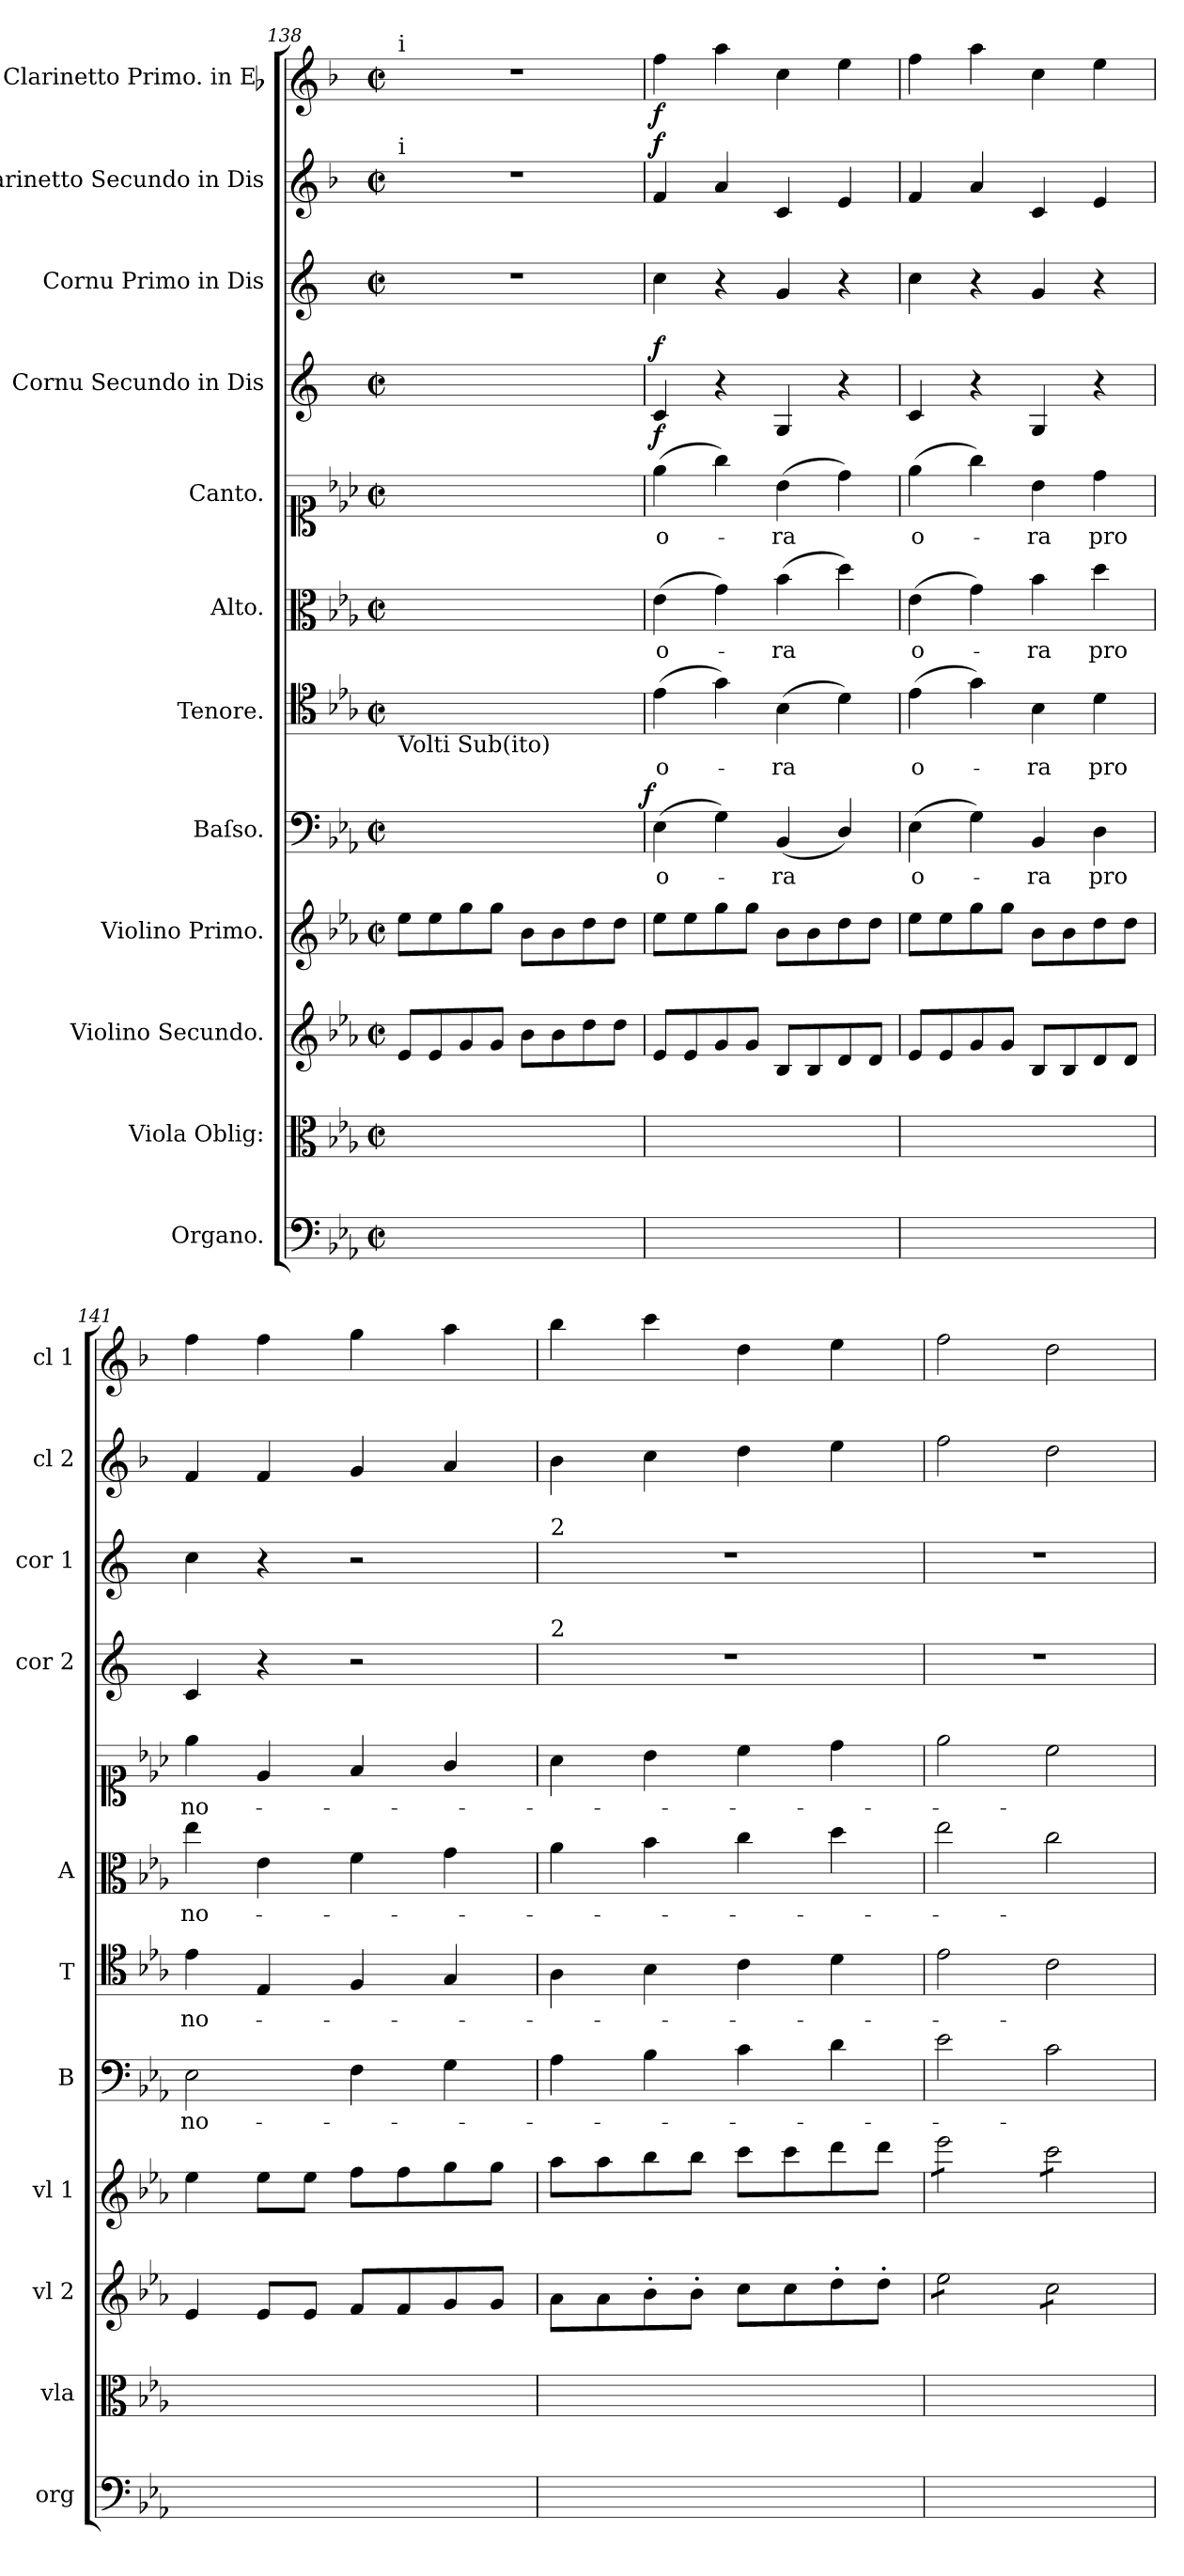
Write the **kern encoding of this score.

**kern	**kern	**kern	**dynam	**kern	**dynam	**kern	**text	**dynam	**kern	**text	**kern	**text	**kern	**text	**dynam	**kern	**dynam	**kern	**dynam	**kern	**dynam	**kern	**dynam
*part12	*part11	*part10	*part10	*part9	*part9	*part8	*part8	*part8	*part7	*part7	*part6	*part6	*part5	*part5	*part5	*part4	*part4	*part3	*part3	*part2	*part2	*part1	*part1
*staff12	*staff11	*staff10	*staff10	*staff9	*staff9	*staff8	*staff8	*staff8	*staff7	*staff7	*staff6	*staff6	*staff5	*staff5	*staff5	*staff4	*staff4	*staff3	*staff3	*staff2	*staff2	*staff1	*staff1
*I"Organo.	*I"Viola Oblig:	*I"Violino Secundo.	*	*I"Violino Primo.	*	*I"Baſso.	*	*	*I"Tenore.	*	*I"Alto.	*	*I"Canto.	*	*	*I"Cornu Secundo in Dis	*	*I"Cornu Primo in Dis	*	*I"Clarinetto Secundo in Dis	*	*I"Clarinetto Primo. in Eb	*
*I'org	*I'vla	*I'vl 2	*	*I'vl 1	*	*I'B	*	*	*I'T	*	*I'A	*	*	*	*	*I'cor 2	*	*I'cor 1	*	*I'cl 2	*	*I'cl 1	*
*clefF4	*clefC3	*clefG2	*	*clefG2	*	*clefF4	*	*	*clefC4	*	*clefC3	*	*clefC1	*	*	*clefG2	*	*clefG2	*	*clefG2	*	*clefG2	*
*	*	*	*	*	*	*	*	*	*	*	*	*	*	*	*	*ITrd5c9	*	*ITrd5c9	*	*ITrd1c2	*	*ITrd1c2	*
*k[b-e-a-]	*k[b-e-a-]	*k[b-e-a-]	*	*k[b-e-a-]	*	*k[b-e-a-]	*	*	*k[b-e-a-]	*	*k[b-e-a-]	*	*k[b-e-a-]	*	*	*k[b-e-a-]	*	*k[b-e-a-]	*	*k[b-e-a-]	*	*k[b-e-a-]	*
*E-:	*E-:	*E-:	*	*E-:	*	*E-:	*	*	*E-:	*	*E-:	*	*E-:	*	*	*E-:	*	*E-:	*	*E-:	*	*E-:	*
*M2/2	*M2/2	*M2/2	*	*M2/2	*	*M2/2	*	*	*M2/2	*	*M2/2	*	*M2/2	*	*	*M2/2	*	*M2/2	*	*M2/2	*	*M2/2	*
*met(c|)	*met(c|)	*met(c|)	*	*met(c|)	*	*met(c|)	*	*	*met(c|)	*	*met(c|)	*	*met(c|)	*	*	*met(c|)	*	*met(c|)	*	*met(c|)	*	*met(c|)	*
=138	=138	=138	=138	=138	=138	=138	=138	=138	=138	=138	=138	=138	=138	=138	=138	=138	=138	=138	=138	=138	=138	=138	=138
!	!	!	!	!	!	!	!	!	!	!	!	!	!	!	!	!	!	!	!	!	!	!LO:TX:a:t=i	!
!	!	!	!	!	!	!	!	!	!	!	!	!	!	!	!	!	!	!	!	!LO:TX:a:t=i	!	!	!
!	!	!	!	!	!	!	!	!	!LO:TX:b:t=Volti Sub(ito)	!	!	!	!	!	!	!	!	!	!	!	!	!	!
1ryy	1ryy	8e-/L	.	8ee-\L	.	1ryy	.	.	1ryy	.	1ryy	.	1ryy	.	.	1ryy	.	1r	.	1r	.	1r	.
.	.	8e-/	.	8ee-\	.	.	.	.	.	.	.	.	.	.	.	.	.	.	.	.	.	.	.
.	.	8g/	.	8gg\	.	.	.	.	.	.	.	.	.	.	.	.	.	.	.	.	.	.	.
.	.	8g/J	.	8gg\J	.	.	.	.	.	.	.	.	.	.	.	.	.	.	.	.	.	.	.
.	.	8b-\L	.	8b-\L	.	.	.	.	.	.	.	.	.	.	.	.	.	.	.	.	.	.	.
.	.	8b-\	.	8b-\	.	.	.	.	.	.	.	.	.	.	.	.	.	.	.	.	.	.	.
.	.	8dd\	.	8dd\	.	.	.	.	.	.	.	.	.	.	.	.	.	.	.	.	.	.	.
.	.	8dd\J	.	8dd\J	.	.	.	.	.	.	.	.	.	.	.	.	.	.	.	.	.	.	.
=139	=139	=139	=139	=139	=139	=139	=139	=139	=139	=139	=139	=139	=139	=139	=139	=139	=139	=139	=139	=139	=139	=139	=139
!	!	!	!LO:DY:a	!	!	!	!	!LO:DY:b:rj	!	!	!	!	!	!	!LO:DY:b	!	!LO:DY:a	!	!	!	!LO:DY:a	!	!
1ryy	1ryy	8e-/L	forto	8ee-\L	forto	(4E-\	o-	f	(4e-\	o-	(4e-\	o-	(4ee-\	o-	f	4E-/	f	4e-\	forto	4e-/	f	4ee-\	f
.	.	8e-/	.	8ee-\	.	.	.	.	.	.	.	.	.	.	.	.	.	.	.	.	.	.	.
.	.	8g/	.	8gg\	.	4G\)	.	.	4g\)	.	4g\)	.	4gg\)	.	.	4r	.	4r	.	4g/	.	4gg\	.
.	.	8g/J	.	8gg\J	.	.	.	.	.	.	.	.	.	.	.	.	.	.	.	.	.	.	.
.	.	8B-/L	.	8b-\L	.	(4BB-/	-ra	.	(4B-\	-ra	(4b-\	-ra	(4b-\	-ra	.	4BB-/	.	4B-/	.	4B-/	.	4b-\	.
.	.	8B-/	.	8b-\	.	.	.	.	.	.	.	.	.	.	.	.	.	.	.	.	.	.	.
.	.	8d/	.	8dd\	.	4D/)	.	.	4d\)	.	4dd\)	.	4dd\)	.	.	4r	.	4r	.	4d/	.	4dd\	.
.	.	8d/J	.	8dd\J	.	.	.	.	.	.	.	.	.	.	.	.	.	.	.	.	.	.	.
=140	=140	=140	=140	=140	=140	=140	=140	=140	=140	=140	=140	=140	=140	=140	=140	=140	=140	=140	=140	=140	=140	=140	=140
1ryy	1ryy	8e-/L	.	8ee-\L	.	(4E-\	o-	.	(4e-\	o-	(4e-\	o-	(4ee-\	o-	.	4E-/	.	4e-\	.	4e-/	.	4ee-\	.
.	.	8e-/	.	8ee-\	.	.	.	.	.	.	.	.	.	.	.	.	.	.	.	.	.	.	.
.	.	8g/	.	8gg\	.	4G\)	.	.	4g\)	.	4g\)	.	4gg\)	.	.	4r	.	4r	.	4g/	.	4gg\	.
.	.	8g/J	.	8gg\J	.	.	.	.	.	.	.	.	.	.	.	.	.	.	.	.	.	.	.
.	.	8B-/L	.	8b-\L	.	4BB-/	-ra	.	4B-\	-ra	4b-\	-ra	4b-\	-ra	.	4BB-/	.	4B-/	.	4B-/	.	4b-\	.
.	.	8B-/	.	8b-\	.	.	.	.	.	.	.	.	.	.	.	.	.	.	.	.	.	.	.
.	.	8d/	.	8dd\	.	4D\	pro	.	4d\	pro	4dd\	pro	4dd\	pro	.	4r	.	4r	.	4d/	.	4dd\	.
.	.	8d/J	.	8dd\J	.	.	.	.	.	.	.	.	.	.	.	.	.	.	.	.	.	.	.
=141	=141	=141	=141	=141	=141	=141	=141	=141	=141	=141	=141	=141	=141	=141	=141	=141	=141	=141	=141	=141	=141	=141	=141
1ryy	1ryy	4e-/	.	4ee-\	.	2E-\	no-	.	4e-\	no-	4ee-\	no-	4ee-\	no-	.	4E-/	.	4e-\	.	4e-/	.	4ee-\	.
.	.	8e-/L	.	8ee-\L	.	.	.	.	4E-/	.	4e-\	.	4e-/	.	.	4r	.	4r	.	4e-/	.	4ee-\	.
.	.	8e-/J	.	8ee-\J	.	.	.	.	.	.	.	.	.	.	.	.	.	.	.	.	.	.	.
.	.	8f/L	.	8ff\L	.	4F\	.	.	4F/	.	4f\	.	4f/	.	.	2r	.	2r	.	4f/	.	4ff\	.
.	.	8f/	.	8ff\	.	.	.	.	.	.	.	.	.	.	.	.	.	.	.	.	.	.	.
.	.	8g/	.	8gg\	.	4G\	.	.	4G/	.	4g\	.	4g/	.	.	.	.	.	.	4g/	.	4gg\	.
.	.	8g/J	.	8gg\J	.	.	.	.	.	.	.	.	.	.	.	.	.	.	.	.	.	.	.
=142	=142	=142	=142	=142	=142	=142	=142	=142	=142	=142	=142	=142	=142	=142	=142	=142	=142	=142	=142	=142	=142	=142	=142
!	!	!	!	!	!	!	!	!	!	!	!	!	!	!	!	!	!	!LO:TX:a:t=2	!	!	!	!	!
!	!	!	!	!	!	!	!	!	!	!	!	!	!	!	!	!LO:TX:a:t=2	!	!	!	!	!	!	!
1ryy	1ryy	8a-\L	.	8aa-\L	.	4A-\	.	.	4A-\	.	4a-\	.	4a-\	.	.	1r	.	1r	.	4a-\	.	4aa-\	.
.	.	8a-\	.	8aa-\	.	.	.	.	.	.	.	.	.	.	.	.	.	.	.	.	.	.	.
.	.	8b-'\	.	8bb-\	.	4B-\	.	.	4B-\	.	4b-\	.	4b-\	.	.	.	.	.	.	4b-\	.	4bb-\	.
.	.	8b-'\J	.	8bb-\J	.	.	.	.	.	.	.	.	.	.	.	.	.	.	.	.	.	.	.
.	.	8cc\L	.	8ccc\L	.	4c\	.	.	4c\	.	4cc\	.	4cc\	.	.	.	.	.	.	4cc\	.	4cc\	.
.	.	8cc\	.	8ccc\	.	.	.	.	.	.	.	.	.	.	.	.	.	.	.	.	.	.	.
.	.	8dd'\	.	8ddd\	.	4d\	.	.	4d\	.	4dd\	.	4dd\	.	.	.	.	.	.	4dd\	.	4dd\	.
.	.	8dd'\J	.	8ddd\J	.	.	.	.	.	.	.	.	.	.	.	.	.	.	.	.	.	.	.
=143	=143	=143	=143	=143	=143	=143	=143	=143	=143	=143	=143	=143	=143	=143	=143	=143	=143	=143	=143	=143	=143	=143	=143
*	*	*tremolo	*	*	*	*	*	*	*	*	*	*	*	*	*	*	*	*	*	*	*	*	*
*	*	*	*	*tremolo	*	*	*	*	*	*	*	*	*	*	*	*	*	*	*	*	*	*	*
1ryy	1ryy	8ee-\L	.	8eee-\L	.	2e-\	.	.	2e-\	.	2ee-\	.	2ee-\	.	.	1r	.	1r	.	2ee-\	.	2ee-\	.
.	.	8ee-\	.	8eee-\	.	.	.	.	.	.	.	.	.	.	.	.	.	.	.	.	.	.	.
.	.	8ee-\	.	8eee-\	.	.	.	.	.	.	.	.	.	.	.	.	.	.	.	.	.	.	.
.	.	8ee-\J	.	8eee-\J	.	.	.	.	.	.	.	.	.	.	.	.	.	.	.	.	.	.	.
.	.	8cc\L	.	8ccc\L	.	2c\	.	.	2c\	.	2cc\	.	2cc\	.	.	.	.	.	.	2cc\	.	2cc\	.
.	.	8cc\	.	8ccc\	.	.	.	.	.	.	.	.	.	.	.	.	.	.	.	.	.	.	.
.	.	8cc\	.	8ccc\	.	.	.	.	.	.	.	.	.	.	.	.	.	.	.	.	.	.	.
.	.	8cc\J	.	8ccc\J	.	.	.	.	.	.	.	.	.	.	.	.	.	.	.	.	.	.	.
*	*	*	*	*Xtremolo	*	*	*	*	*	*	*	*	*	*	*	*	*	*	*	*	*	*	*
*	*	*Xtremolo	*	*	*	*	*	*	*	*	*	*	*	*	*	*	*	*	*	*	*	*	*
=	=	=	=	=	=	=	=	=	=	=	=	=	=	=	=	=	=	=	=	=	=	=	=
*-	*-	*-	*-	*-	*-	*-	*-	*-	*-	*-	*-	*-	*-	*-	*-	*-	*-	*-	*-	*-	*-	*-	*-
